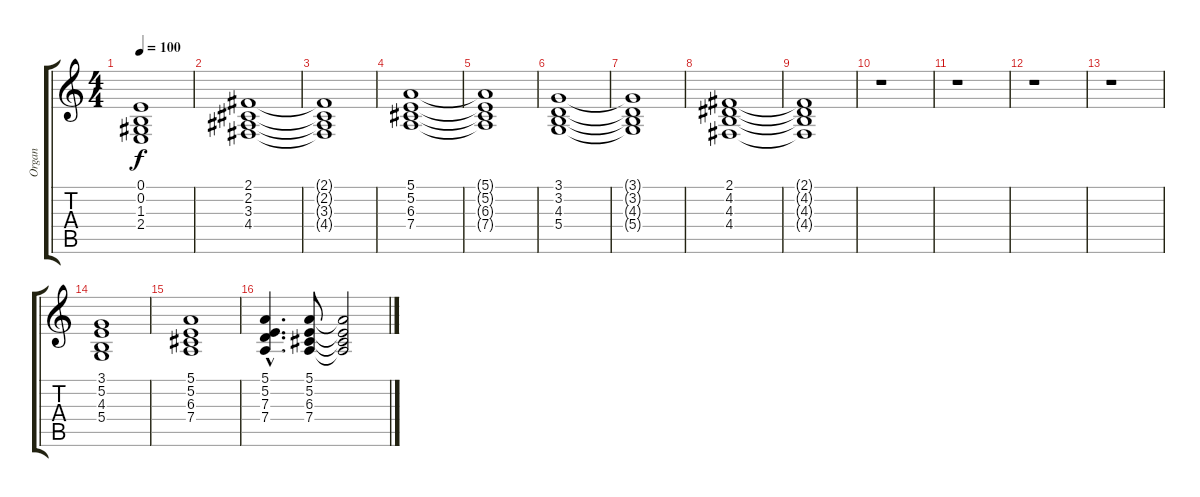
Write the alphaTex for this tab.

\track ("Organ" "Organ") {instrument drawbarorgan}
\staff {score tabs}
\tuning (E4 B3 G3 D3 A2 E2) {hide}
\ts (4 4)
\tempo 100
\clef g2
\ks c
(0.1{t} 0.2{t} 1.3{t} 2.4{t}).1{dy f} |
(2.1 2.2 3.3 4.4).1 |
(2.1{t} 2.2{t} 3.3{t} 4.4{t}).1 |
(5.1 5.2 6.3 7.4).1 |
(5.1{t} 5.2{t} 6.3{t} 7.4{t}).1 |
(3.1 3.2 4.3 5.4).1 |
(3.1{t} 3.2{t} 4.3{t} 5.4{t}).1 |
(2.1 4.2 4.3 4.4).1 |
(2.1{t} 4.2{t} 4.3{t} 4.4{t}).1 |
r.1 |
r.1 |
r.1 |
r.1 |
(3.1 5.2 4.3 5.4).1 |
(5.1 5.2 6.3 7.4).1 |
(5.1{hac} 5.2{hac} 7.3{hac} 7.4{hac}).4{d} (5.1 5.2 6.3 7.4).8 (5.1{t} 5.2{t} 6.3{t} 7.4{t}).2
